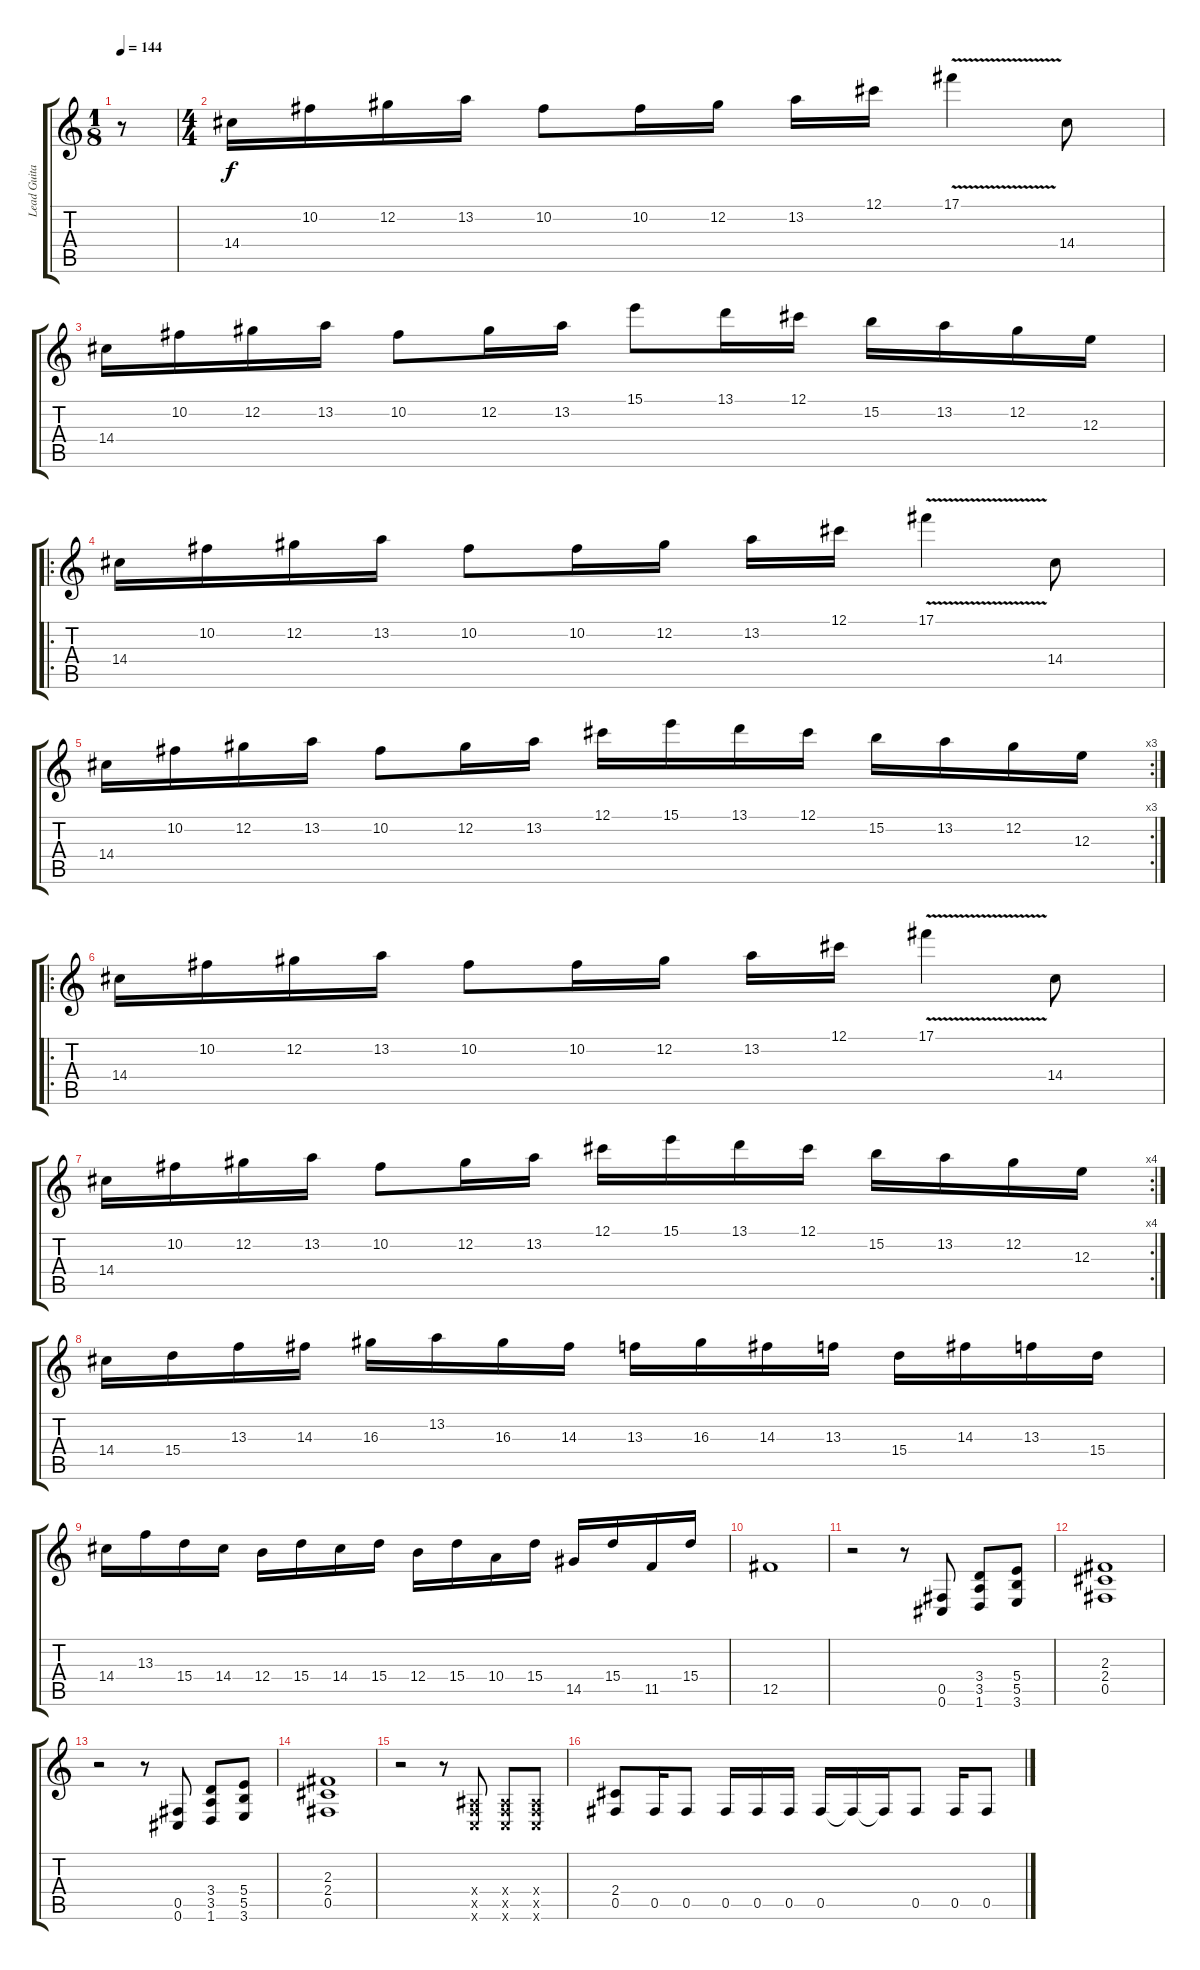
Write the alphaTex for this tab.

\track ("Lead Guitar" "Lead Guita") {instrument overdrivenguitar}
\staff {score tabs}
\tuning (Db4 Ab3 E3 B2 Gb2 Db2) {hide}
\ts (1 8)
\tempo 144
\clef g2
\ks c
r.8{dy f instrument overdrivenguitar} |
\ts (4 4)
14.4.16 10.2.16 12.2.16 13.2.16 10.2.8 10.2.16 12.2.16 13.2.16 12.1.16 17.1{v}.4 14.4.8 |
14.4.16 10.2.16 12.2.16 13.2.16 10.2.8 12.2.16 13.2.16 15.1.8 13.1.16 12.1.16 15.2.16 13.2.16 12.2.16 12.3.16 |
\ro
14.4.16 10.2.16 12.2.16 13.2.16 10.2.8 10.2.16 12.2.16 13.2.16 12.1.16 17.1{v}.4 14.4.8 |
\rc 3
14.4.16 10.2.16 12.2.16 13.2.16 10.2.8 12.2.16 13.2.16 12.1.16 15.1.16 13.1.16 12.1.16 15.2.16 13.2.16 12.2.16 12.3.16 |
\ro
14.4.16 10.2.16 12.2.16 13.2.16 10.2.8 10.2.16 12.2.16 13.2.16 12.1.16 17.1{v}.4 14.4.8 |
\rc 4
14.4.16 10.2.16 12.2.16 13.2.16 10.2.8 12.2.16 13.2.16 12.1.16 15.1.16 13.1.16 12.1.16 15.2.16 13.2.16 12.2.16 12.3.16 |
14.4.16 15.4.16 13.3.16 14.3.16 16.3.16 13.2.16 16.3.16 14.3.16 13.3.16 16.3.16 14.3.16 13.3.16 15.4.16 14.3.16 13.3.16 15.4.16 |
14.4.16 13.3.16 15.4.16 14.4.16 12.4.16 15.4.16 14.4.16 15.4.16 12.4.16 15.4.16 10.4.16 15.4.16 14.5.16 15.4.16 11.5.16 15.4.16 |
12.5.1 |
r.2 r.8 (0.5 0.6).8 (3.4 3.5 1.6).8 (5.4 5.5 3.6).8 |
(2.3 2.4 0.5).1 |
r.2 r.8 (0.5 0.6).8 (3.4 3.5 1.6).8 (5.4 5.5 3.6).8 |
(2.3 2.4 0.5).1 |
r.2 r.8 (-1.4{x} -1.5{x} -1.6{x}).8 (-1.4{x} -1.5{x} -1.6{x}).8 (-1.4{x} -1.5{x} -1.6{x}).8 |
(2.4 0.5).8 0.5.16 0.5.8 0.5.16 0.5.16 0.5.16 0.5.16 0.5{t}.16 0.5{t}.16 0.5.8 0.5.16 0.5.8
